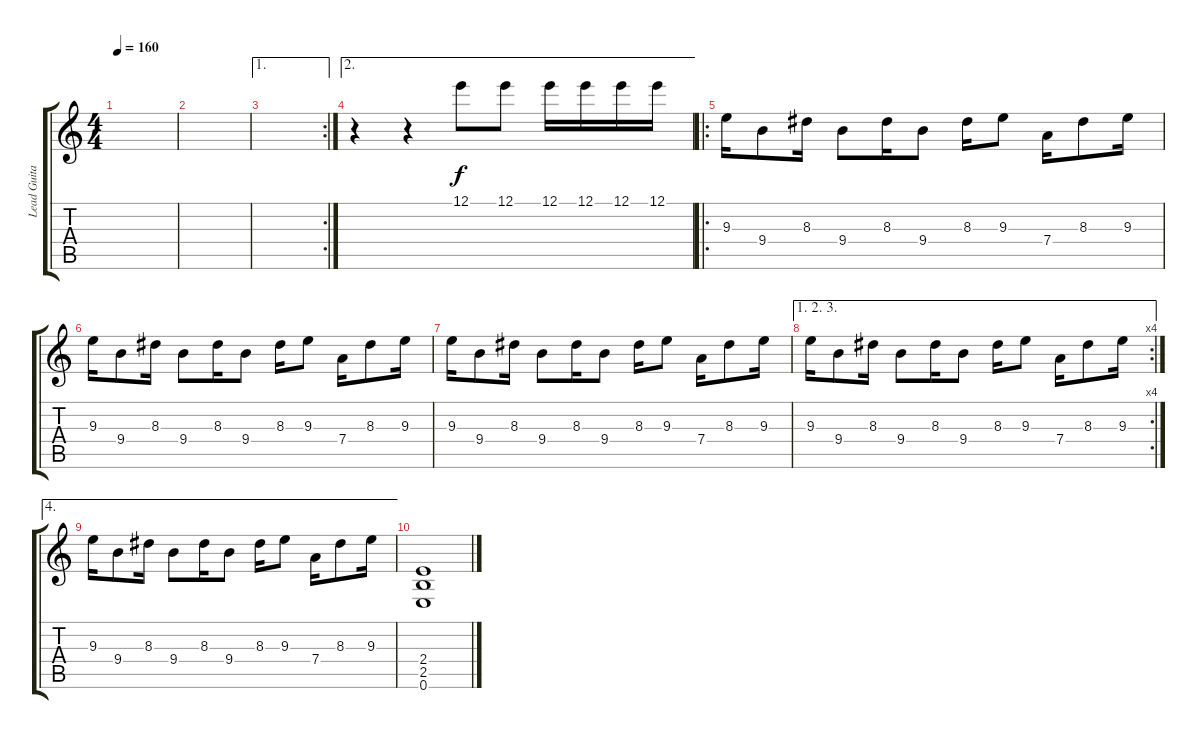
\track ("Lead Guitar" "Lead Guita") {instrument distortionguitar}
\staff {score tabs}
\tuning (E4 B3 G3 D3 A2 E2) {hide}
\ts (4 4)
\tempo 160
\clef g2
\ks c
|
|
\ae 1
\rc 2
|
\ae 2
r.4 r.4 12.1.8 12.1.8 12.1.16 12.1.16 12.1.16 12.1.16 |
\ro
9.3.16 9.4.8 8.3.16 9.4.8 8.3.16 9.4.8 8.3.16 9.3.8 7.4.16 8.3.8 9.3.16 |
9.3.16 9.4.8 8.3.16 9.4.8 8.3.16 9.4.8 8.3.16 9.3.8 7.4.16 8.3.8 9.3.16 |
9.3.16 9.4.8 8.3.16 9.4.8 8.3.16 9.4.8 8.3.16 9.3.8 7.4.16 8.3.8 9.3.16 |
\ae (1 2 3)
\rc 4
9.3.16 9.4.8 8.3.16 9.4.8 8.3.16 9.4.8 8.3.16 9.3.8 7.4.16 8.3.8 9.3.16 |
\ae 4
9.3.16 9.4.8 8.3.16 9.4.8 8.3.16 9.4.8 8.3.16 9.3.8 7.4.16 8.3.8 9.3.16 |
(2.4 2.5 0.6).1
